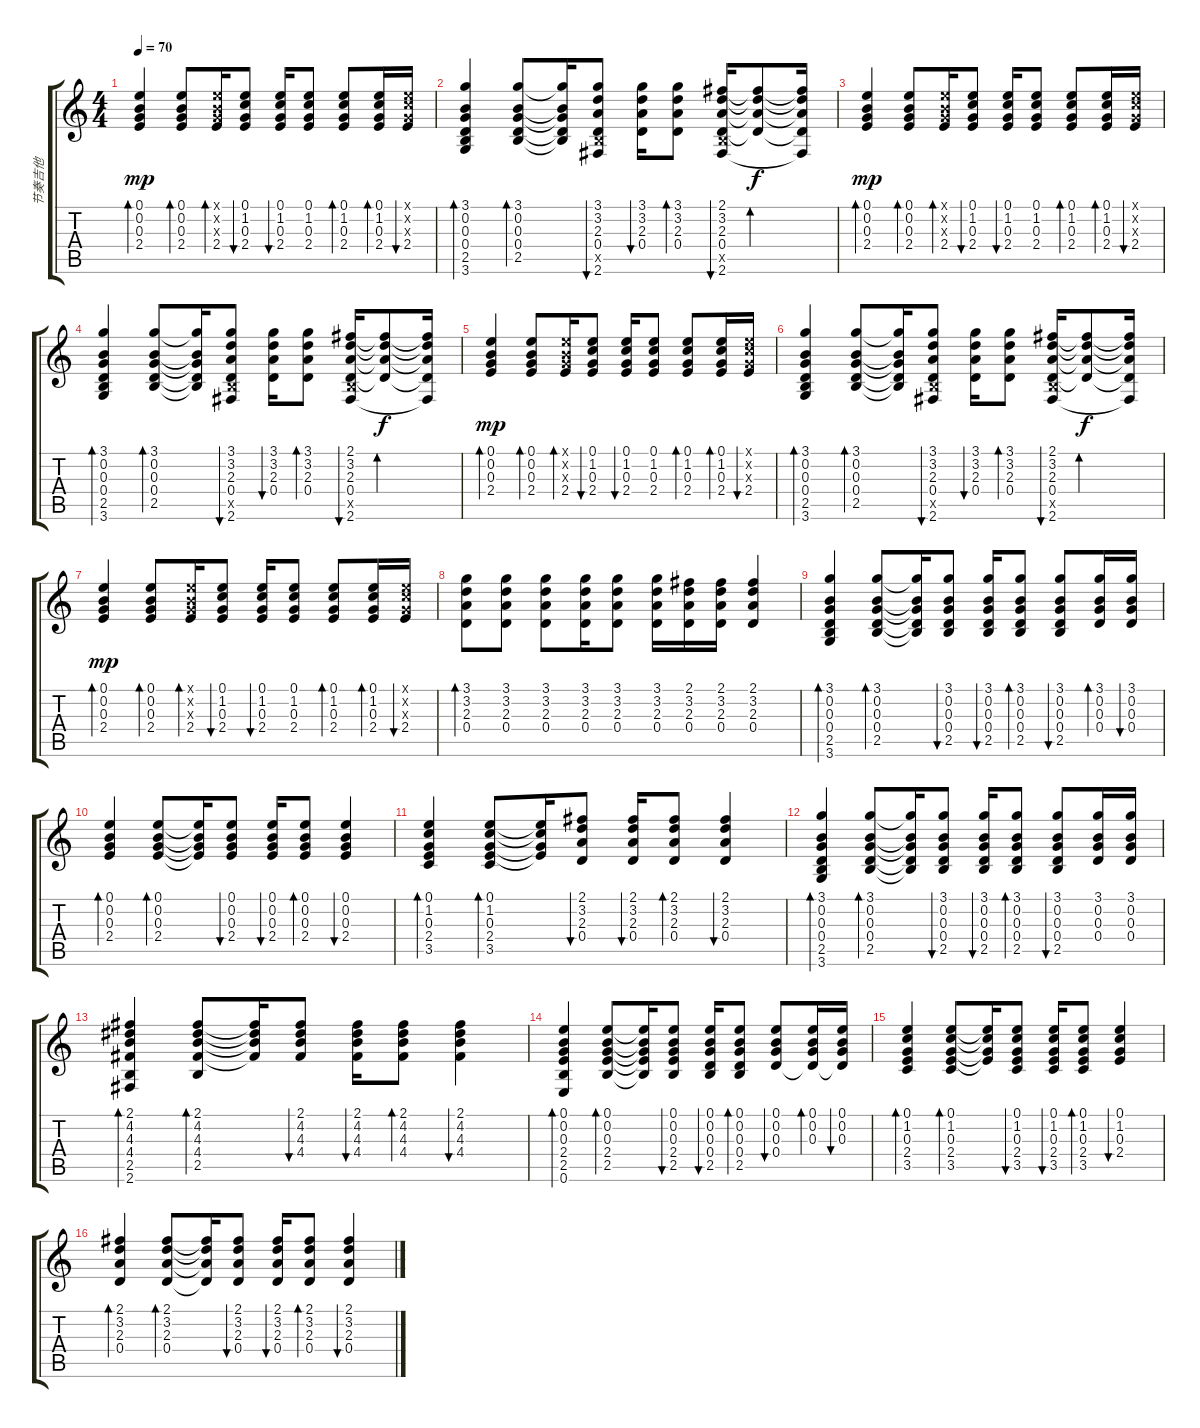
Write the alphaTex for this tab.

\track ("节奏吉他" "节奏吉他") {instrument acousticguitarsteel}
\staff {score tabs}
\tuning (E4 B3 G3 D3 A2 E2) {hide}
\ts (4 4)
\tempo 70
\clef g2
\ks c
(0.1 0.2 0.3 2.4).4{bd 30 dy mp} (0.1 0.2 0.3 2.4).8{bd 30} (0.1{x} 0.2{x} 0.3{x} 2.4).16{bd 30} (0.1 1.2 0.3 2.4).8{bu 30} (0.1 1.2 0.3 2.4).16{bu 30} (0.1 1.2 0.3 2.4).8 (0.1 1.2 0.3 2.4).8{bd 30} (0.1 1.2 0.3 2.4).16{bd 30} (0.1{x} 1.2{x} 0.3{x} 2.4).16{bu 30} |
(3.1 0.2 0.3 0.4 2.5 3.6).4{bd 30} (3.1 0.2 0.3 0.4 2.5).8{bd 30} (3.1{t} 0.2{t} 0.3{t} 0.4{t} 2.5{t}).16 (3.1 3.2 2.3 0.4 2.5{x} 2.6).8{bu 30} (3.1 3.2 2.3 0.4).16{bu 30} (3.1 3.2 2.3 0.4).8{bd 30} (2.1 3.2 2.3 0.4 2.5{x} 2.6).16{bu 30} (2.1{t} 3.2{t} 2.3{t} 0.4{t}).8{bd 30 dy f} (2.1{t} 3.2{t} 2.3{t} 0.4{t} 2.6{t}).16 |
(0.1 0.2 0.3 2.4).4{bd 30 dy mp} (0.1 0.2 0.3 2.4).8{bd 30} (0.1{x} 0.2{x} 0.3{x} 2.4).16{bd 30} (0.1 1.2 0.3 2.4).8{bu 30} (0.1 1.2 0.3 2.4).16{bu 30} (0.1 1.2 0.3 2.4).8 (0.1 1.2 0.3 2.4).8{bd 30} (0.1 1.2 0.3 2.4).16{bd 30} (0.1{x} 1.2{x} 0.3{x} 2.4).16{bu 30} |
(3.1 0.2 0.3 0.4 2.5 3.6).4{bd 30} (3.1 0.2 0.3 0.4 2.5).8{bd 30} (3.1{t} 0.2{t} 0.3{t} 0.4{t} 2.5{t}).16 (3.1 3.2 2.3 0.4 2.5{x} 2.6).8{bu 30} (3.1 3.2 2.3 0.4).16{bu 30} (3.1 3.2 2.3 0.4).8{bd 30} (2.1 3.2 2.3 0.4 2.5{x} 2.6).16{bu 30} (2.1{t} 3.2{t} 2.3{t} 0.4{t}).8{bd 30 dy f} (2.1{t} 3.2{t} 2.3{t} 0.4{t} 2.6{t}).16 |
(0.1 0.2 0.3 2.4).4{bd 30 dy mp} (0.1 0.2 0.3 2.4).8{bd 30} (0.1{x} 0.2{x} 0.3{x} 2.4).16{bd 30} (0.1 1.2 0.3 2.4).8{bu 30} (0.1 1.2 0.3 2.4).16{bu 30} (0.1 1.2 0.3 2.4).8 (0.1 1.2 0.3 2.4).8{bd 30} (0.1 1.2 0.3 2.4).16{bd 30} (0.1{x} 1.2{x} 0.3{x} 2.4).16{bu 30} |
(3.1 0.2 0.3 0.4 2.5 3.6).4{bd 30} (3.1 0.2 0.3 0.4 2.5).8{bd 30} (3.1{t} 0.2{t} 0.3{t} 0.4{t} 2.5{t}).16 (3.1 3.2 2.3 0.4 2.5{x} 2.6).8{bu 30} (3.1 3.2 2.3 0.4).16{bu 30} (3.1 3.2 2.3 0.4).8{bd 30} (2.1 3.2 2.3 0.4 2.5{x} 2.6).16{bu 30} (2.1{t} 3.2{t} 2.3{t} 0.4{t}).8{bd 30 dy f} (2.1{t} 3.2{t} 2.3{t} 0.4{t} 2.6{t}).16 |
(0.1 0.2 0.3 2.4).4{bd 30 dy mp} (0.1 0.2 0.3 2.4).8{bd 30} (0.1{x} 0.2{x} 0.3{x} 2.4).16{bd 30} (0.1 1.2 0.3 2.4).8{bu 30} (0.1 1.2 0.3 2.4).16{bu 30} (0.1 1.2 0.3 2.4).8 (0.1 1.2 0.3 2.4).8{bd 30} (0.1 1.2 0.3 2.4).16{bd 30} (0.1{x} 1.2{x} 0.3{x} 2.4).16{bu 30} |
(3.1 3.2 2.3 0.4).8{bd 30} (3.1 3.2 2.3 0.4).8 (3.1 3.2 2.3 0.4).8 (3.1 3.2 2.3 0.4).16 (3.1 3.2 2.3 0.4).8 (3.1 3.2 2.3 0.4).16 (2.1 3.2 2.3 0.4).16 (2.1 3.2 2.3 0.4).16 (2.1 3.2 2.3 0.4).4 |
(3.1 0.2 0.3 0.4 2.5 3.6).4{bd 30} (3.1 0.2 0.3 0.4 2.5).8{bd 30} (3.1{t} 0.2{t} 0.3{t} 0.4{t} 2.5{t}).16 (3.1 0.2 0.3 0.4 2.5).8{bu 30} (3.1 0.2 0.3 0.4 2.5).16{bu 30} (3.1 0.2 0.3 0.4 2.5).8{bd 30} (3.1 0.2 0.3 0.4 2.5).8{bu 30} (3.1 0.2 0.3 0.4).16{bd 30} (3.1 0.2 0.3 0.4).16{bu 30} |
(0.1 0.2 0.3 2.4).4{bd 30} (0.1 0.2 0.3 2.4).8{bd 30} (0.1{t} 0.2{t} 0.3{t} 2.4{t}).16 (0.1 0.2 0.3 2.4).8{bu 30} (0.1 0.2 0.3 2.4).16{bu 30} (0.1 0.2 0.3 2.4).8{bd 30} (0.1 0.2 0.3 2.4).4{bu 30} |
(0.1 1.2 0.3 2.4 3.5).4{bd 30} (0.1 1.2 0.3 2.4 3.5).8{bd 30} (0.1{t} 1.2{t} 0.3{t} 2.4{t}).16 (2.1 3.2 2.3 0.4).8{bu 30} (2.1 3.2 2.3 0.4).16{bu 30} (2.1 3.2 2.3 0.4).8{bd 30} (2.1 3.2 2.3 0.4).4{bu 30} |
(3.1 0.2 0.3 0.4 2.5 3.6).4{bd 30} (3.1 0.2 0.3 0.4 2.5).8{bd 30} (3.1{t} 0.2{t} 0.3{t} 0.4{t} 2.5{t}).16 (3.1 0.2 0.3 0.4 2.5).8{bu 30} (3.1 0.2 0.3 0.4 2.5).16{bu 30} (3.1 0.2 0.3 0.4 2.5).8{bd 30} (3.1 0.2 0.3 0.4 2.5).8{bu 30} (3.1 0.2 0.3 0.4).16 (3.1 0.2 0.3 0.4).16 |
(2.1 4.2 4.3 4.4 2.5 2.6).4{bd 30} (2.1 4.2 4.3 4.4 2.5).8{bd 30} (2.1{t} 4.2{t} 4.3{t} 4.4{t}).16 (2.1 4.2 4.3 4.4).8{bu 30} (2.1 4.2 4.3 4.4).16{bu 30} (2.1 4.2 4.3 4.4).8{bd 30} (2.1 4.2 4.3 4.4).4{bu 30} |
(0.1 0.2 0.3 2.4 2.5 0.6).4{bd 30} (0.1 0.2 0.3 2.4 2.5).8{bd 30} (0.1{t} 0.2{t} 0.3{t} 2.4{t} 2.5{t}).16 (0.1 0.2 0.3 2.4 2.5).8{bu 30} (0.1 0.2 0.3 0.4 2.5).16{bu 30} (0.1 0.2 0.3 0.4 2.5).8{bd 30} (0.1 0.2 0.3 0.4).8{bu 30} (0.1 0.2 0.3 0.4{t}).16{bd 30} (0.1 0.2 0.3 0.4{t}).16{bu 30} |
(0.1 1.2 0.3 2.4 3.5).4{bd 30} (0.1 1.2 0.3 2.4 3.5).8{bd 30} (0.1{t} 1.2{t} 0.3{t} 2.4{t}).16 (0.1 1.2 0.3 2.4 3.5).8{bu 30} (0.1 1.2 0.3 2.4 3.5).16{bu 30} (0.1 1.2 0.3 2.4 3.5).8{bd 30} (0.1 1.2 0.3 2.4).4{bu 30} |
(2.1 3.2 2.3 0.4).4{bd 30} (2.1 3.2 2.3 0.4).8{bd 30} (2.1{t} 3.2{t} 2.3{t} 0.4{t}).16 (2.1 3.2 2.3 0.4).8{bu 30} (2.1 3.2 2.3 0.4).16{bu 30} (2.1 3.2 2.3 0.4).8{bd 30} (2.1 3.2 2.3 0.4).4{bu 30}
